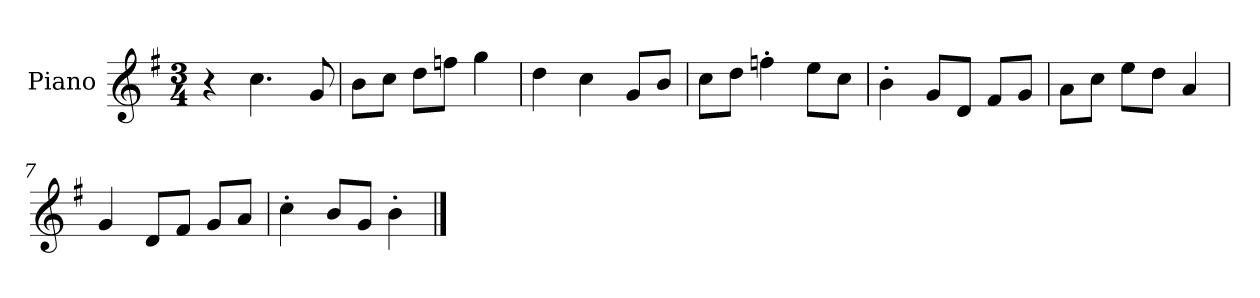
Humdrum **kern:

**kern
*part1
*staff1
*I"Piano
*I'P-no
*clefG2
*k[f#]
*M3/4
*MM176
=1
4r
4.cc\
8g/
=2
8b\L
8cc\J
8dd\L
8ffn\J
4gg\
=3
4dd\
4cc\
8g/L
8b/J
=4
8cc\L
8dd\J
4ffn'\
8ee\L
8cc\J
=5
4b'\
8g/L
8d/J
8f#/L
8g/J
=6
8a\L
8cc\J
8ee\L
8dd\J
4a/
=7
4g/
8d/L
8f#/J
8g/L
8a/J
!!LO:LB:g=z
=8
4cc'\
8b/L
8g/J
4b'\
==
*-
